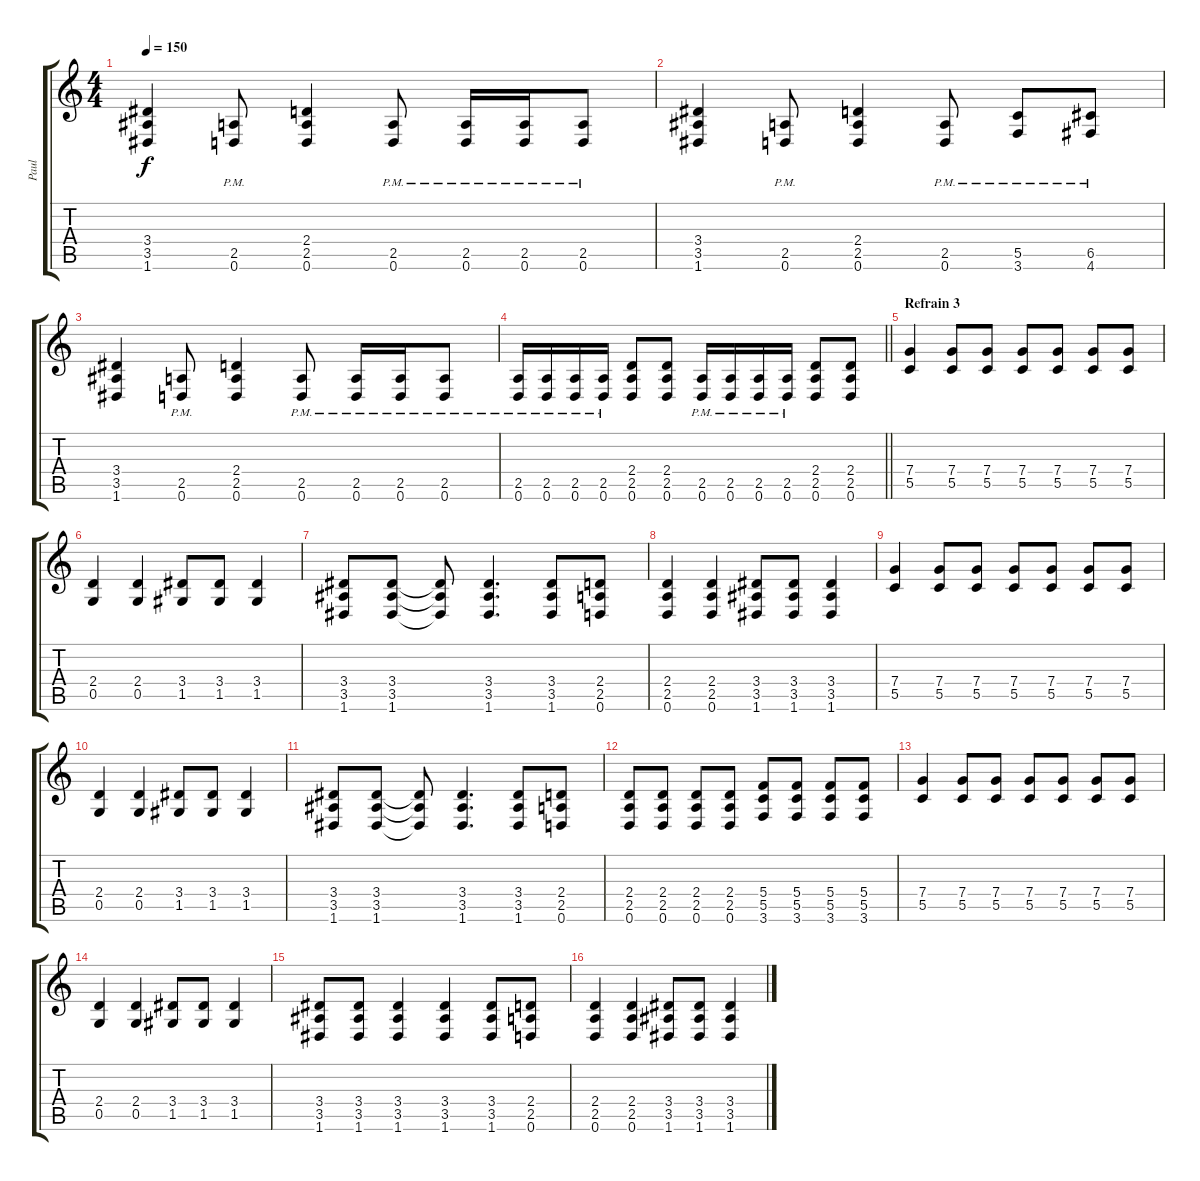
\track ("Paul" "Paul") {instrument distortionguitar}
\staff {score tabs}
\tuning (D4 A3 F3 C3 G2 D2) {hide}
\ts (4 4)
\tempo 150
\clef g2
\ks c
(3.4 3.5 1.6).4{dy f} (2.5{pm} 0.6{pm}).8 (2.4 2.5 0.6).4 (2.5{pm} 0.6{pm}).8 (2.5{pm} 0.6{pm}).16 (2.5{pm} 0.6{pm}).16 (2.5{pm} 0.6{pm}).8 |
(3.4 3.5 1.6).4 (2.5{pm} 0.6{pm}).8 (2.4 2.5 0.6).4 (2.5{pm} 0.6{pm}).8 (5.5{pm} 3.6{pm}).8 (6.5{pm} 4.6{pm}).8 |
(3.4 3.5 1.6).4 (2.5{pm} 0.6{pm}).8 (2.4 2.5 0.6).4 (2.5{pm} 0.6{pm}).8 (2.5{pm} 0.6{pm}).16 (2.5{pm} 0.6{pm}).16 (2.5{pm} 0.6{pm}).8 |
\barLineRight lightlight
(2.5{pm} 0.6{pm}).16 (2.5{pm} 0.6{pm}).16 (2.5{pm} 0.6{pm}).16 (2.5{pm} 0.6{pm}).16 (2.4 2.5 0.6).8 (2.4 2.5 0.6).8 (2.5{pm} 0.6{pm}).16 (2.5{pm} 0.6{pm}).16 (2.5{pm} 0.6{pm}).16 (2.5{pm} 0.6{pm}).16 (2.4 2.5 0.6).8 (2.4 2.5 0.6).8 |
\section ("" "Refrain 3")
(7.4 5.5).4 (7.4 5.5).8 (7.4 5.5).8 (7.4 5.5).8 (7.4 5.5).8 (7.4 5.5).8 (7.4 5.5).8 |
(2.4 0.5).4 (2.4 0.5).4 (3.4 1.5).8 (3.4 1.5).8 (3.4 1.5).4 |
(3.4 3.5 1.6).8 (3.4 3.5 1.6).8 (3.4{t} 3.5{t} 1.6{t}).8 (3.4 3.5 1.6).4{d} (3.4 3.5 1.6).8 (2.4 2.5 0.6).8 |
(2.4 2.5 0.6).4 (2.4 2.5 0.6).4 (3.4 3.5 1.6).8 (3.4 3.5 1.6).8 (3.4 3.5 1.6).4 |
(7.4 5.5).4 (7.4 5.5).8 (7.4 5.5).8 (7.4 5.5).8 (7.4 5.5).8 (7.4 5.5).8 (7.4 5.5).8 |
(2.4 0.5).4 (2.4 0.5).4 (3.4 1.5).8 (3.4 1.5).8 (3.4 1.5).4 |
(3.4 3.5 1.6).8 (3.4 3.5 1.6).8 (3.4{t} 3.5{t} 1.6{t}).8 (3.4 3.5 1.6).4{d} (3.4 3.5 1.6).8 (2.4 2.5 0.6).8 |
(2.4 2.5 0.6).8 (2.4 2.5 0.6).8 (2.4 2.5 0.6).8 (2.4 2.5 0.6).8 (5.4 5.5 3.6).8 (5.4 5.5 3.6).8 (5.4 5.5 3.6).8 (5.4 5.5 3.6).8 |
(7.4 5.5).4 (7.4 5.5).8 (7.4 5.5).8 (7.4 5.5).8 (7.4 5.5).8 (7.4 5.5).8 (7.4 5.5).8 |
(2.4 0.5).4 (2.4 0.5).4 (3.4 1.5).8 (3.4 1.5).8 (3.4 1.5).4 |
(3.4 3.5 1.6).8 (3.4 3.5 1.6).8 (3.4 3.5 1.6).4 (3.4 3.5 1.6).4 (3.4 3.5 1.6).8 (2.4 2.5 0.6).8 |
(2.4 2.5 0.6).4 (2.4 2.5 0.6).4 (3.4 3.5 1.6).8 (3.4 3.5 1.6).8 (3.4 3.5 1.6).4
